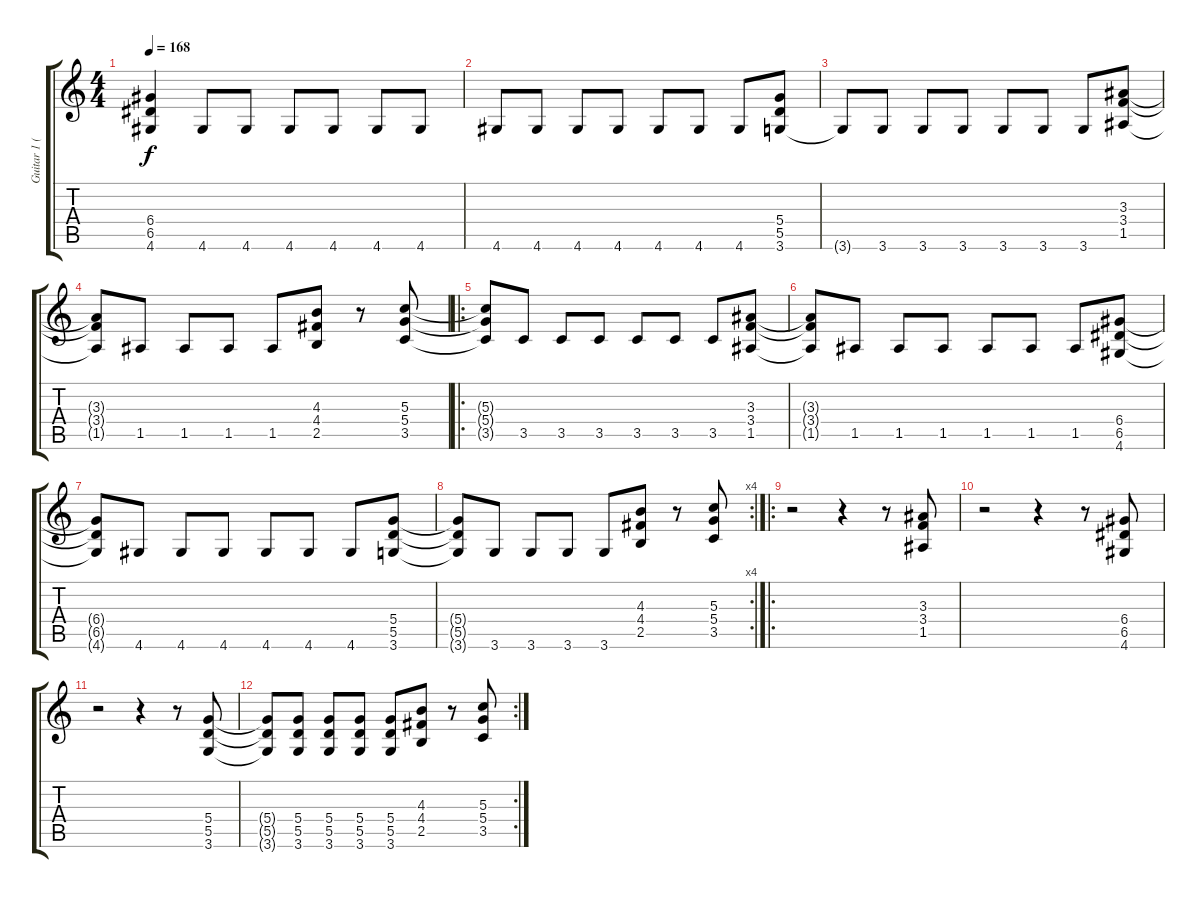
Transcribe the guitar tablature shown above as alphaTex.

\track ("Guitar 1 (Rhythm)" "Guitar 1 (") {instrument distortionguitar}
\staff {score tabs}
\tuning (E4 B3 G3 D3 A2 E2) {hide}
\ts (4 4)
\tempo 168
\clef g2
\ks c
(6.4 6.5 4.6).4{dy f} 4.6.8 4.6.8 4.6.8 4.6.8 4.6.8 4.6.8 |
4.6.8 4.6.8 4.6.8 4.6.8 4.6.8 4.6.8 4.6.8 (5.4 5.5 3.6).8 |
3.6{t}.8 3.6.8 3.6.8 3.6.8 3.6.8 3.6.8 3.6.8 (3.3 3.4 1.5).8 |
(3.3{t} 3.4{t} 1.5{t}).8 1.5.8 1.5.8 1.5.8 1.5.8 (4.3 4.4 2.5).8 r.8 (5.3 5.4 3.5).8 |
\ro
(5.3{t} 5.4{t} 3.5{t}).8 3.5.8 3.5.8 3.5.8 3.5.8 3.5.8 3.5.8 (3.3 3.4 1.5).8 |
(3.3{t} 3.4{t} 1.5{t}).8 1.5.8 1.5.8 1.5.8 1.5.8 1.5.8 1.5.8 (6.4 6.5 4.6).8 |
(6.4{t} 6.5{t} 4.6{t}).8 4.6.8 4.6.8 4.6.8 4.6.8 4.6.8 4.6.8 (5.4 5.5 3.6).8 |
\rc 4
(5.4{t} 5.5{t} 3.6{t}).8 3.6.8 3.6.8 3.6.8 3.6.8 (4.3 4.4 2.5).8 r.8 (5.3 5.4 3.5).8 |
\ro
r.2 r.4 r.8 (3.3 3.4 1.5).8 |
r.2 r.4 r.8 (6.4 6.5 4.6).8 |
r.2 r.4 r.8 (5.4 5.5 3.6).8 |
\rc 2
(5.4{t} 5.5{t} 3.6{t}).8 (5.4 5.5 3.6).8 (5.4 5.5 3.6).8 (5.4 5.5 3.6).8 (5.4 5.5 3.6).8 (4.3 4.4 2.5).8 r.8 (5.3 5.4 3.5).8
